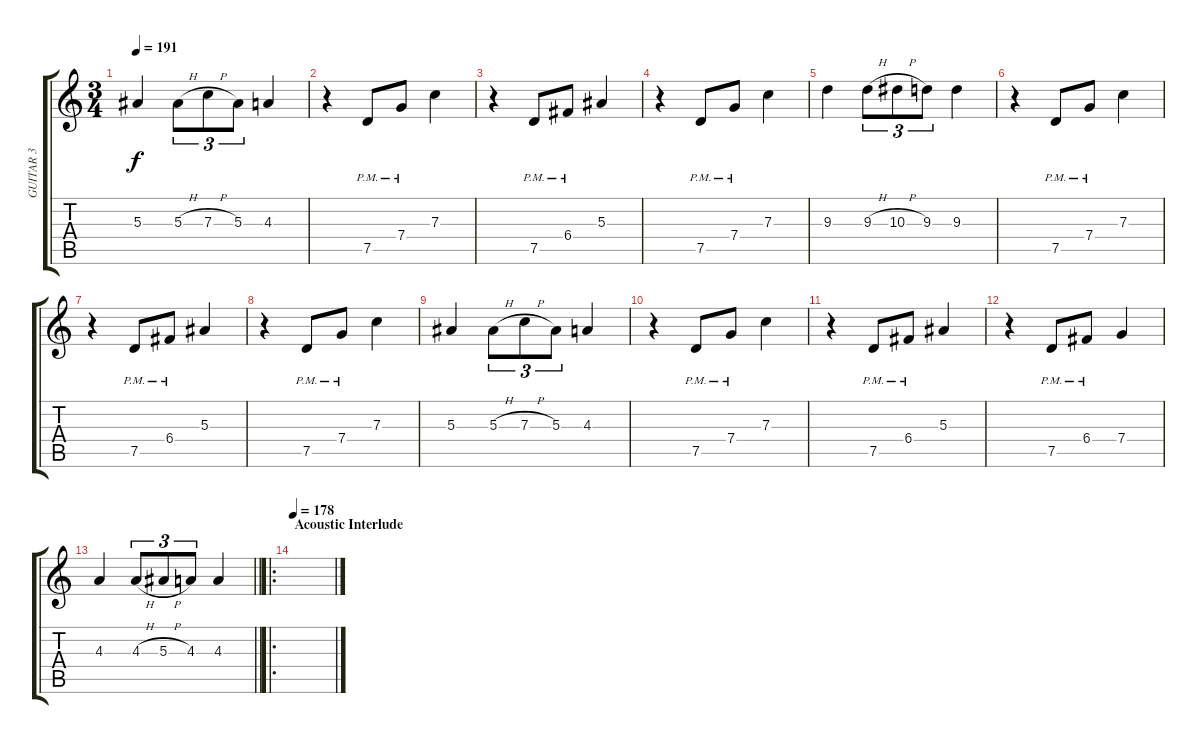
\track ("GUITAR 3" "GUITAR 3") {instrument distortionguitar}
\staff {score tabs}
\tuning (D4 A3 F3 C3 G2 D2) {hide}
\ts (3 4)
\tempo 191
\clef g2
\ks c
5.3.4{dy f} 5.3{h}.8{tu (3 2)} 7.3{h}.8{tu (3 2)} 5.3.8{tu (3 2)} 4.3.4 |
r.4 7.5{pm}.8 7.4{pm}.8 7.3.4 |
r.4 7.5{pm}.8 6.4{pm}.8 5.3.4 |
r.4 7.5{pm}.8 7.4{pm}.8 7.3.4 |
9.3.4 9.3{h}.8{tu (3 2)} 10.3{h}.8{tu (3 2)} 9.3.8{tu (3 2)} 9.3.4 |
r.4 7.5{pm}.8 7.4{pm}.8 7.3.4 |
r.4 7.5{pm}.8 6.4{pm}.8 5.3.4 |
r.4 7.5{pm}.8 7.4{pm}.8 7.3.4 |
5.3.4 5.3{h}.8{tu (3 2)} 7.3{h}.8{tu (3 2)} 5.3.8{tu (3 2)} 4.3.4 |
r.4 7.5{pm}.8 7.4{pm}.8 7.3.4 |
r.4 7.5{pm}.8 6.4{pm}.8 5.3.4 |
r.4 7.5{pm}.8 6.4{pm}.8 7.4.4 |
\barLineRight lightlight
4.3.4 4.3{h}.8{tu (3 2)} 5.3{h}.8{tu (3 2)} 4.3.8{tu (3 2)} 4.3.4 |
\ro
\section ("" "Acoustic Interlude")
\tempo 178
